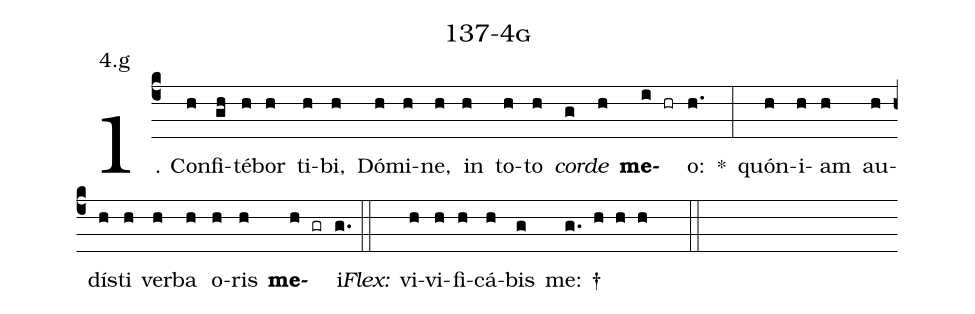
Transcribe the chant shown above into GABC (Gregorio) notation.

name: 137-4g;
annotation: 4.g;
%%
(c4)1. Con(h)fi(gh)té(h)bor(h) ti(h)bi,(h) Dó(h)mi(h)ne,(h) in(h) to(h)to(h) <i>cor</i>(g)<i>de</i>(h) <b>me</b>(i hr)o:(h.) *(:) quón(h)i(h)am(h) au(h)dís(h)ti(h) ver(h)ba(h) o(h)ris(h) <b>me</b>(h gr)i.(g.) (::)
<i>Flex:</i>()  vi(h)vi(h)fi(h)cá(h)bis(g) me: †(g. h h h  ::)
